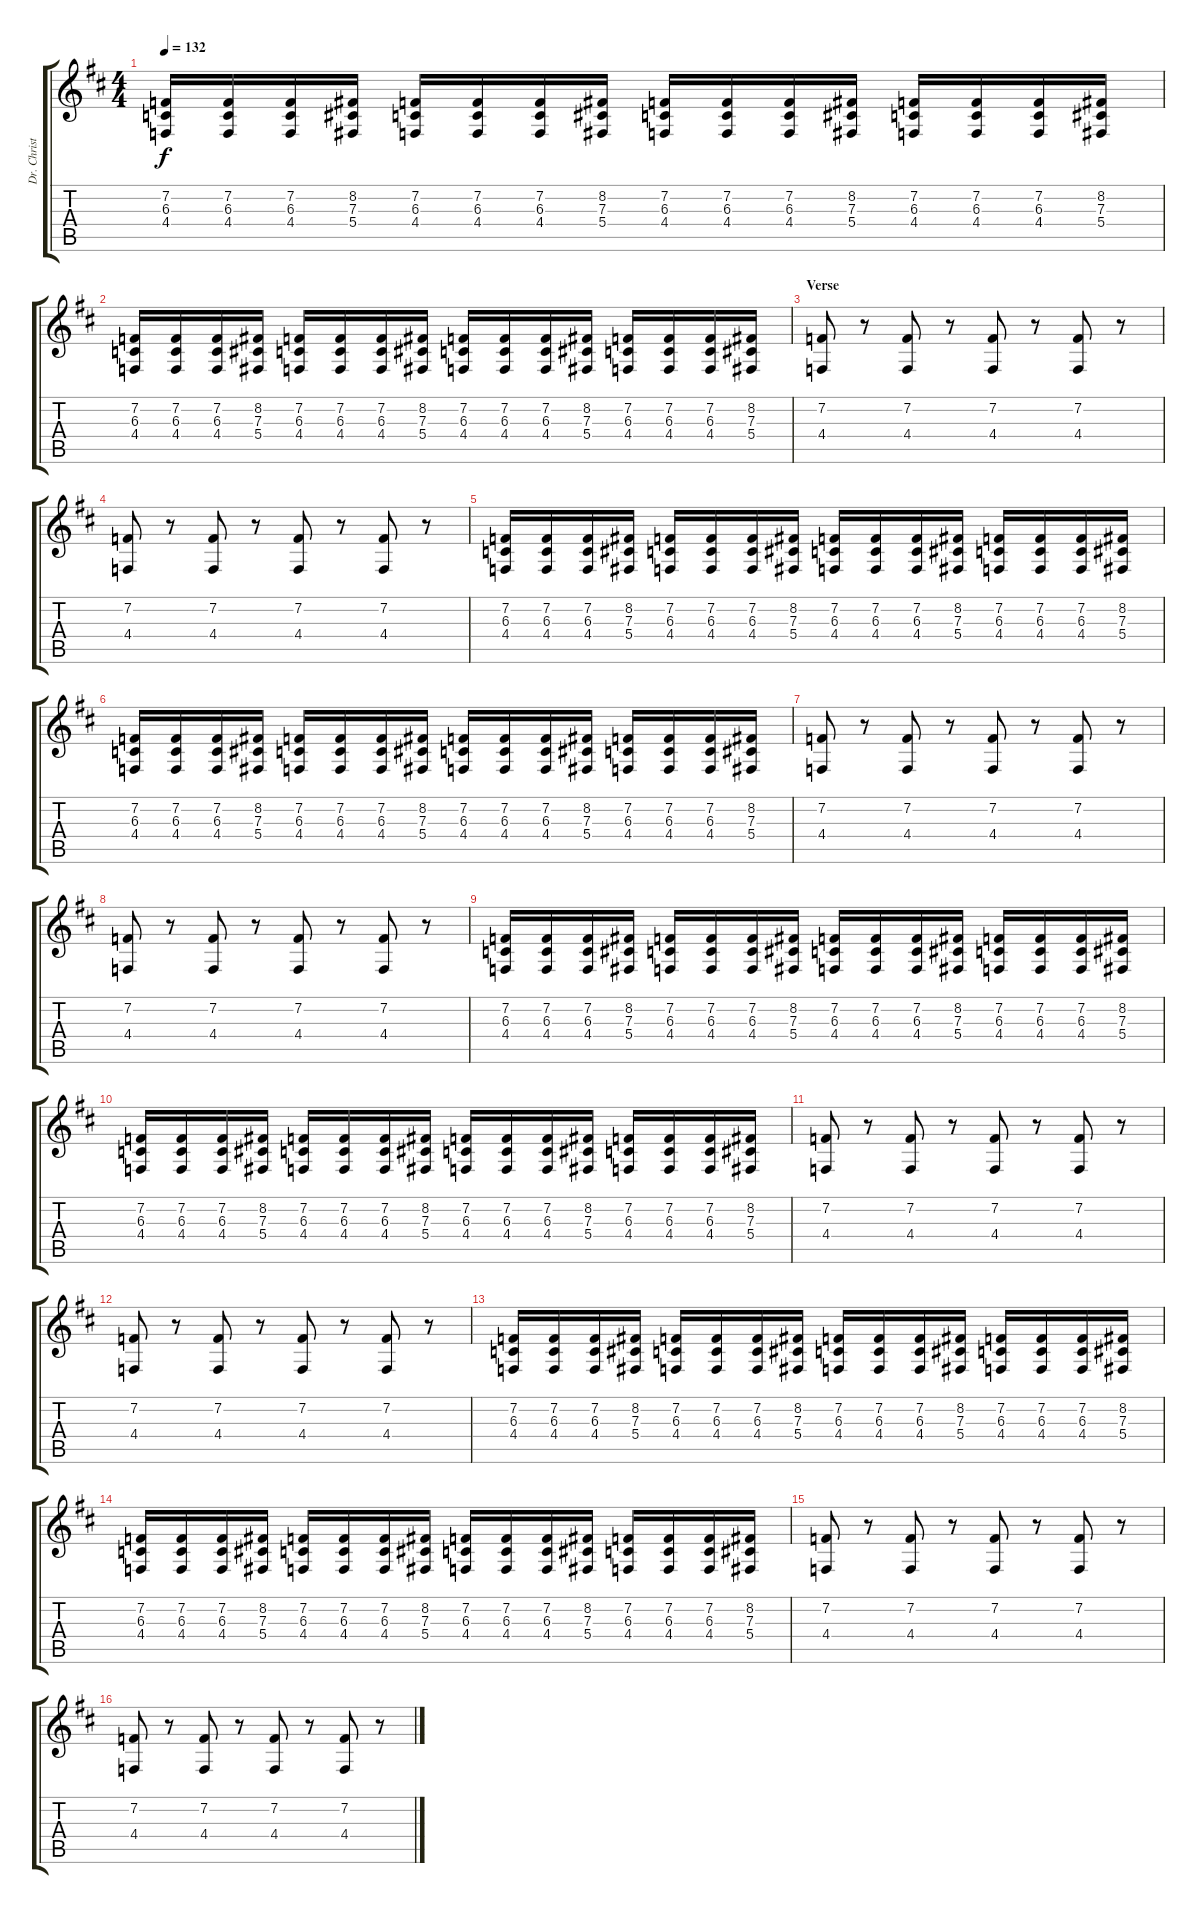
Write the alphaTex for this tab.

\track ("Dr. Christian Lorenz - Keyboard " "Dr. Christ") {instrument pad3polysynth}
\staff {score tabs}
\tuning (Eb4 Bb3 Gb3 Db3 Ab2 Eb2) {hide}
\ts (4 4)
\tempo 132
\clef g2
\ks d
(7.2 6.3 4.4).16{dy f} (7.2 6.3 4.4).16 (7.2 6.3 4.4).16 (8.2 7.3 5.4).16 (7.2 6.3 4.4).16 (7.2 6.3 4.4).16 (7.2 6.3 4.4).16 (8.2 7.3 5.4).16 (7.2 6.3 4.4).16 (7.2 6.3 4.4).16 (7.2 6.3 4.4).16 (8.2 7.3 5.4).16 (7.2 6.3 4.4).16 (7.2 6.3 4.4).16 (7.2 6.3 4.4).16 (8.2 7.3 5.4).16 |
(7.2 6.3 4.4).16 (7.2 6.3 4.4).16 (7.2 6.3 4.4).16 (8.2 7.3 5.4).16 (7.2 6.3 4.4).16 (7.2 6.3 4.4).16 (7.2 6.3 4.4).16 (8.2 7.3 5.4).16 (7.2 6.3 4.4).16 (7.2 6.3 4.4).16 (7.2 6.3 4.4).16 (8.2 7.3 5.4).16 (7.2 6.3 4.4).16 (7.2 6.3 4.4).16 (7.2 6.3 4.4).16 (8.2 7.3 5.4).16 |
\section ("" "Verse")
(7.2 4.4).8{volume 6 balance 0 instrument lead2sawtooth} r.8 (7.2 4.4).8 r.8 (7.2 4.4).8 r.8 (7.2 4.4).8 r.8 |
(7.2 4.4).8 r.8 (7.2 4.4).8 r.8 (7.2 4.4).8 r.8 (7.2 4.4).8 r.8{balance 16} |
(7.2 6.3 4.4).16{volume 8 instrument synthbass1} (7.2 6.3 4.4).16 (7.2 6.3 4.4).16 (8.2 7.3 5.4).16 (7.2 6.3 4.4).16 (7.2 6.3 4.4).16 (7.2 6.3 4.4).16 (8.2 7.3 5.4).16 (7.2 6.3 4.4).16 (7.2 6.3 4.4).16 (7.2 6.3 4.4).16 (8.2 7.3 5.4).16 (7.2 6.3 4.4).16 (7.2 6.3 4.4).16 (7.2 6.3 4.4).16 (8.2 7.3 5.4).16 |
(7.2 6.3 4.4).16 (7.2 6.3 4.4).16 (7.2 6.3 4.4).16 (8.2 7.3 5.4).16 (7.2 6.3 4.4).16 (7.2 6.3 4.4).16 (7.2 6.3 4.4).16 (8.2 7.3 5.4).16 (7.2 6.3 4.4).16 (7.2 6.3 4.4).16 (7.2 6.3 4.4).16 (8.2 7.3 5.4).16 (7.2 6.3 4.4).16 (7.2 6.3 4.4).16 (7.2 6.3 4.4).16 (8.2 7.3 5.4).16 |
(7.2 4.4).8{volume 6 balance 0 instrument lead2sawtooth} r.8 (7.2 4.4).8 r.8 (7.2 4.4).8 r.8 (7.2 4.4).8 r.8 |
(7.2 4.4).8 r.8 (7.2 4.4).8 r.8 (7.2 4.4).8 r.8 (7.2 4.4).8 r.8{balance 16} |
(7.2 6.3 4.4).16{volume 8 instrument synthbass1} (7.2 6.3 4.4).16 (7.2 6.3 4.4).16 (8.2 7.3 5.4).16 (7.2 6.3 4.4).16 (7.2 6.3 4.4).16 (7.2 6.3 4.4).16 (8.2 7.3 5.4).16 (7.2 6.3 4.4).16 (7.2 6.3 4.4).16 (7.2 6.3 4.4).16 (8.2 7.3 5.4).16 (7.2 6.3 4.4).16 (7.2 6.3 4.4).16 (7.2 6.3 4.4).16 (8.2 7.3 5.4).16 |
(7.2 6.3 4.4).16 (7.2 6.3 4.4).16 (7.2 6.3 4.4).16 (8.2 7.3 5.4).16 (7.2 6.3 4.4).16 (7.2 6.3 4.4).16 (7.2 6.3 4.4).16 (8.2 7.3 5.4).16 (7.2 6.3 4.4).16 (7.2 6.3 4.4).16 (7.2 6.3 4.4).16 (8.2 7.3 5.4).16 (7.2 6.3 4.4).16 (7.2 6.3 4.4).16 (7.2 6.3 4.4).16 (8.2 7.3 5.4).16 |
(7.2 4.4).8{volume 6 balance 0 instrument lead2sawtooth} r.8 (7.2 4.4).8 r.8 (7.2 4.4).8 r.8 (7.2 4.4).8 r.8 |
(7.2 4.4).8 r.8 (7.2 4.4).8 r.8 (7.2 4.4).8 r.8 (7.2 4.4).8 r.8{balance 16} |
(7.2 6.3 4.4).16{volume 8 instrument synthbass1} (7.2 6.3 4.4).16 (7.2 6.3 4.4).16 (8.2 7.3 5.4).16 (7.2 6.3 4.4).16 (7.2 6.3 4.4).16 (7.2 6.3 4.4).16 (8.2 7.3 5.4).16 (7.2 6.3 4.4).16 (7.2 6.3 4.4).16 (7.2 6.3 4.4).16 (8.2 7.3 5.4).16 (7.2 6.3 4.4).16 (7.2 6.3 4.4).16 (7.2 6.3 4.4).16 (8.2 7.3 5.4).16 |
(7.2 6.3 4.4).16 (7.2 6.3 4.4).16 (7.2 6.3 4.4).16 (8.2 7.3 5.4).16 (7.2 6.3 4.4).16 (7.2 6.3 4.4).16 (7.2 6.3 4.4).16 (8.2 7.3 5.4).16 (7.2 6.3 4.4).16 (7.2 6.3 4.4).16 (7.2 6.3 4.4).16 (8.2 7.3 5.4).16 (7.2 6.3 4.4).16 (7.2 6.3 4.4).16 (7.2 6.3 4.4).16 (8.2 7.3 5.4).16 |
(7.2 4.4).8{volume 6 balance 0 instrument lead2sawtooth} r.8 (7.2 4.4).8 r.8 (7.2 4.4).8 r.8 (7.2 4.4).8 r.8 |
(7.2 4.4).8 r.8 (7.2 4.4).8 r.8 (7.2 4.4).8 r.8 (7.2 4.4).8 r.8{balance 16}
